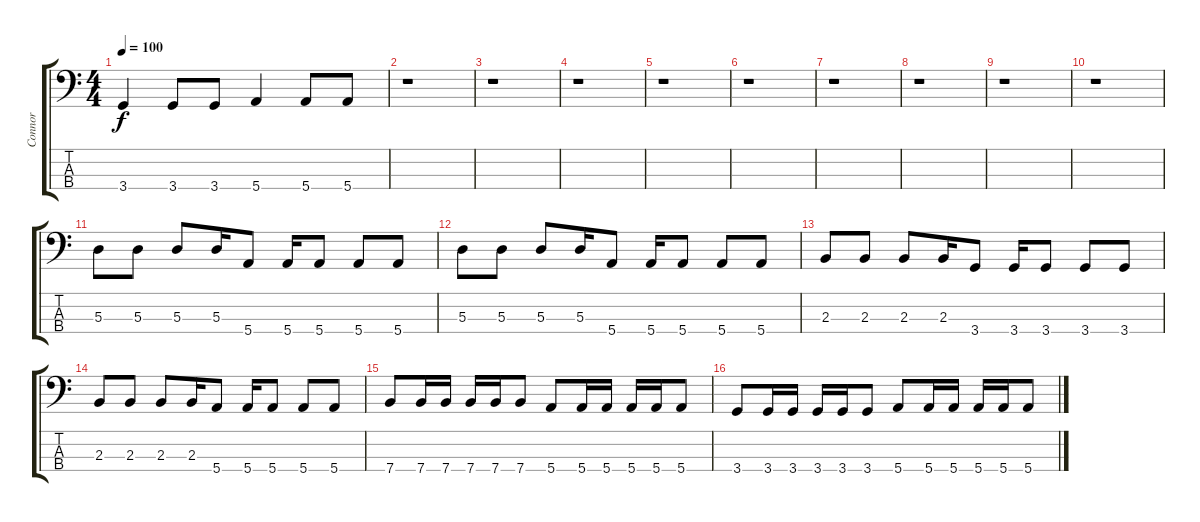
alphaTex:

\track ("Connor" "Connor") {instrument electricbasspick}
\staff {score tabs}
\tuning (G2 D2 A1 E1) {hide}
\ts (4 4)
\tempo 100
\clef f4
\ks c
3.4.4{dy f} 3.4.8 3.4.8 5.4.4 5.4.8 5.4.8 |
r.1 |
r.1 |
r.1 |
r.1 |
r.1 |
r.1 |
r.1 |
r.1 |
r.1 |
5.3.8 5.3.8 5.3.8 5.3.16 5.4.8 5.4.16 5.4.8 5.4.8 5.4.8 |
5.3.8 5.3.8 5.3.8 5.3.16 5.4.8 5.4.16 5.4.8 5.4.8 5.4.8 |
2.3.8 2.3.8 2.3.8 2.3.16 3.4.8 3.4.16 3.4.8 3.4.8 3.4.8 |
2.3.8 2.3.8 2.3.8 2.3.16 5.4.8 5.4.16 5.4.8 5.4.8 5.4.8 |
7.4.8 7.4.16 7.4.16 7.4.16 7.4.16 7.4.8 5.4.8 5.4.16 5.4.16 5.4.16 5.4.16 5.4.8 |
3.4.8 3.4.16 3.4.16 3.4.16 3.4.16 3.4.8 5.4.8 5.4.16 5.4.16 5.4.16 5.4.16 5.4.8
